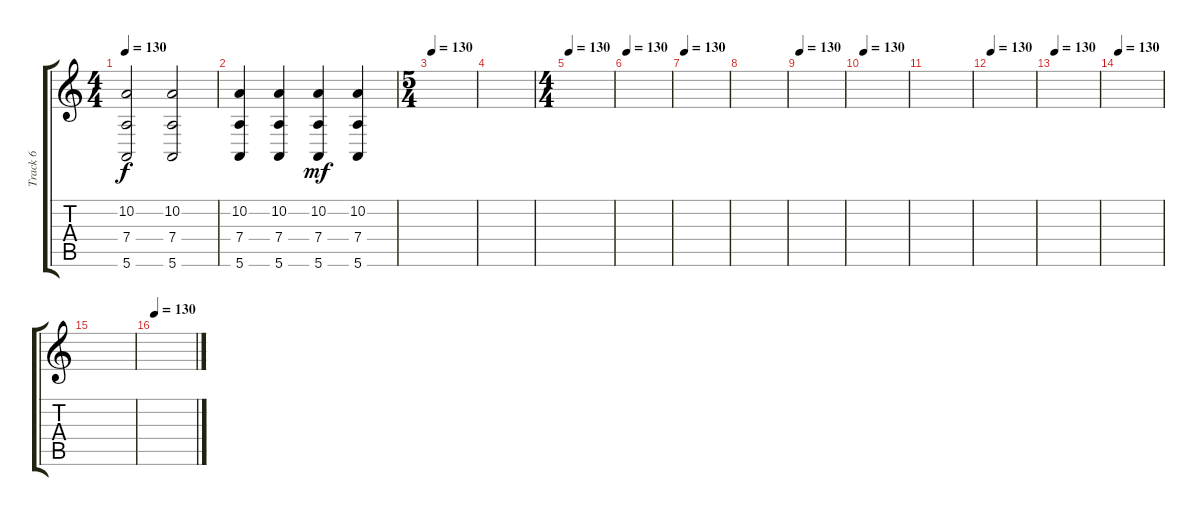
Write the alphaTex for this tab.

\track ("Track 6" "Track 6") {instrument tubularbells}
\staff {score tabs}
\tuning (E4 B3 G3 D3 A2 E2) {hide}
\ts (4 4)
\tempo 130
\clef g2
\ks c
(10.2 7.4 5.6).2{dy f} (10.2 7.4 5.6).2 |
(10.2 7.4 5.6).4 (10.2 7.4 5.6).4 (10.2 7.4 5.6).4{dy mf} (10.2 7.4 5.6).4 |
\ts (5 4)
\tempo 140
\tempo 130
|
|
\ts (4 4)
\tempo 130
|
\tempo 130
|
\tempo 130
|
|
\tempo 130
|
\tempo 130
|
|
\tempo 130
|
\tempo 130
|
\tempo 130
|
|
\tempo 130
